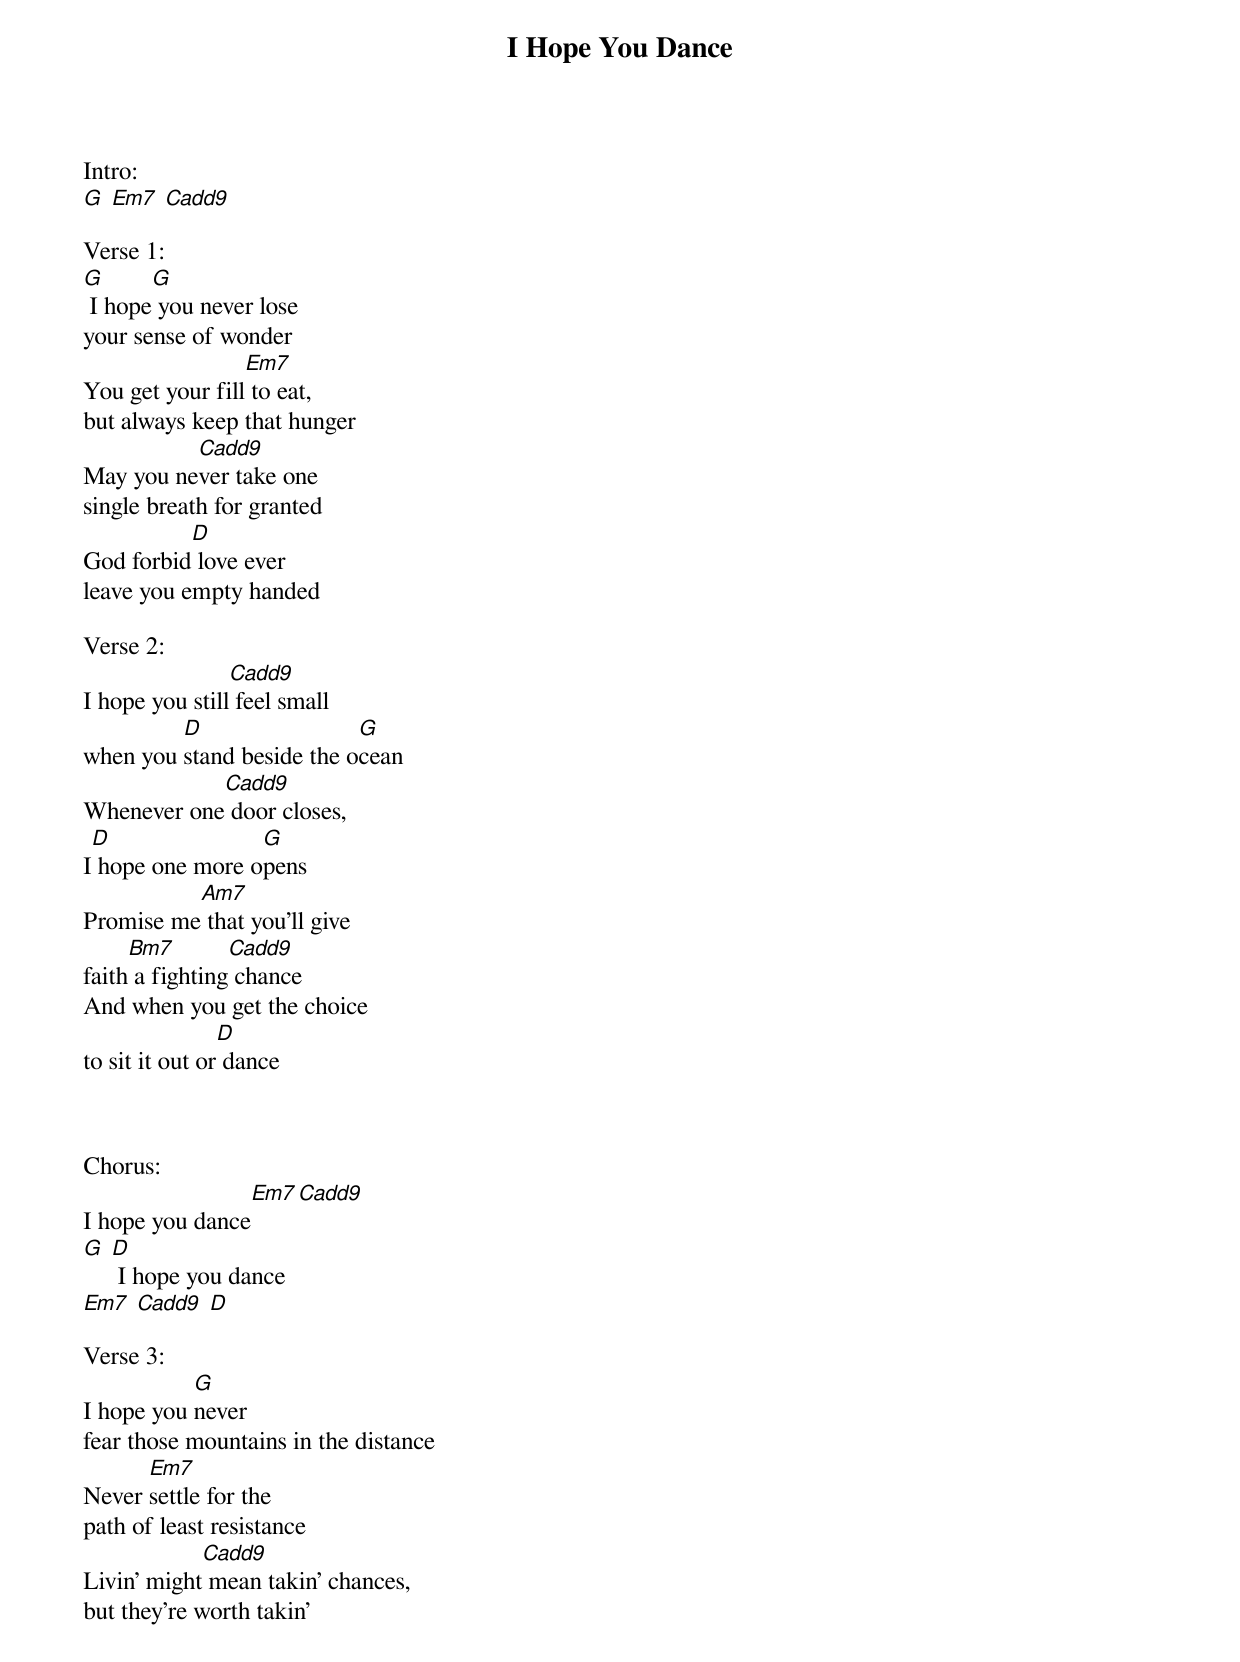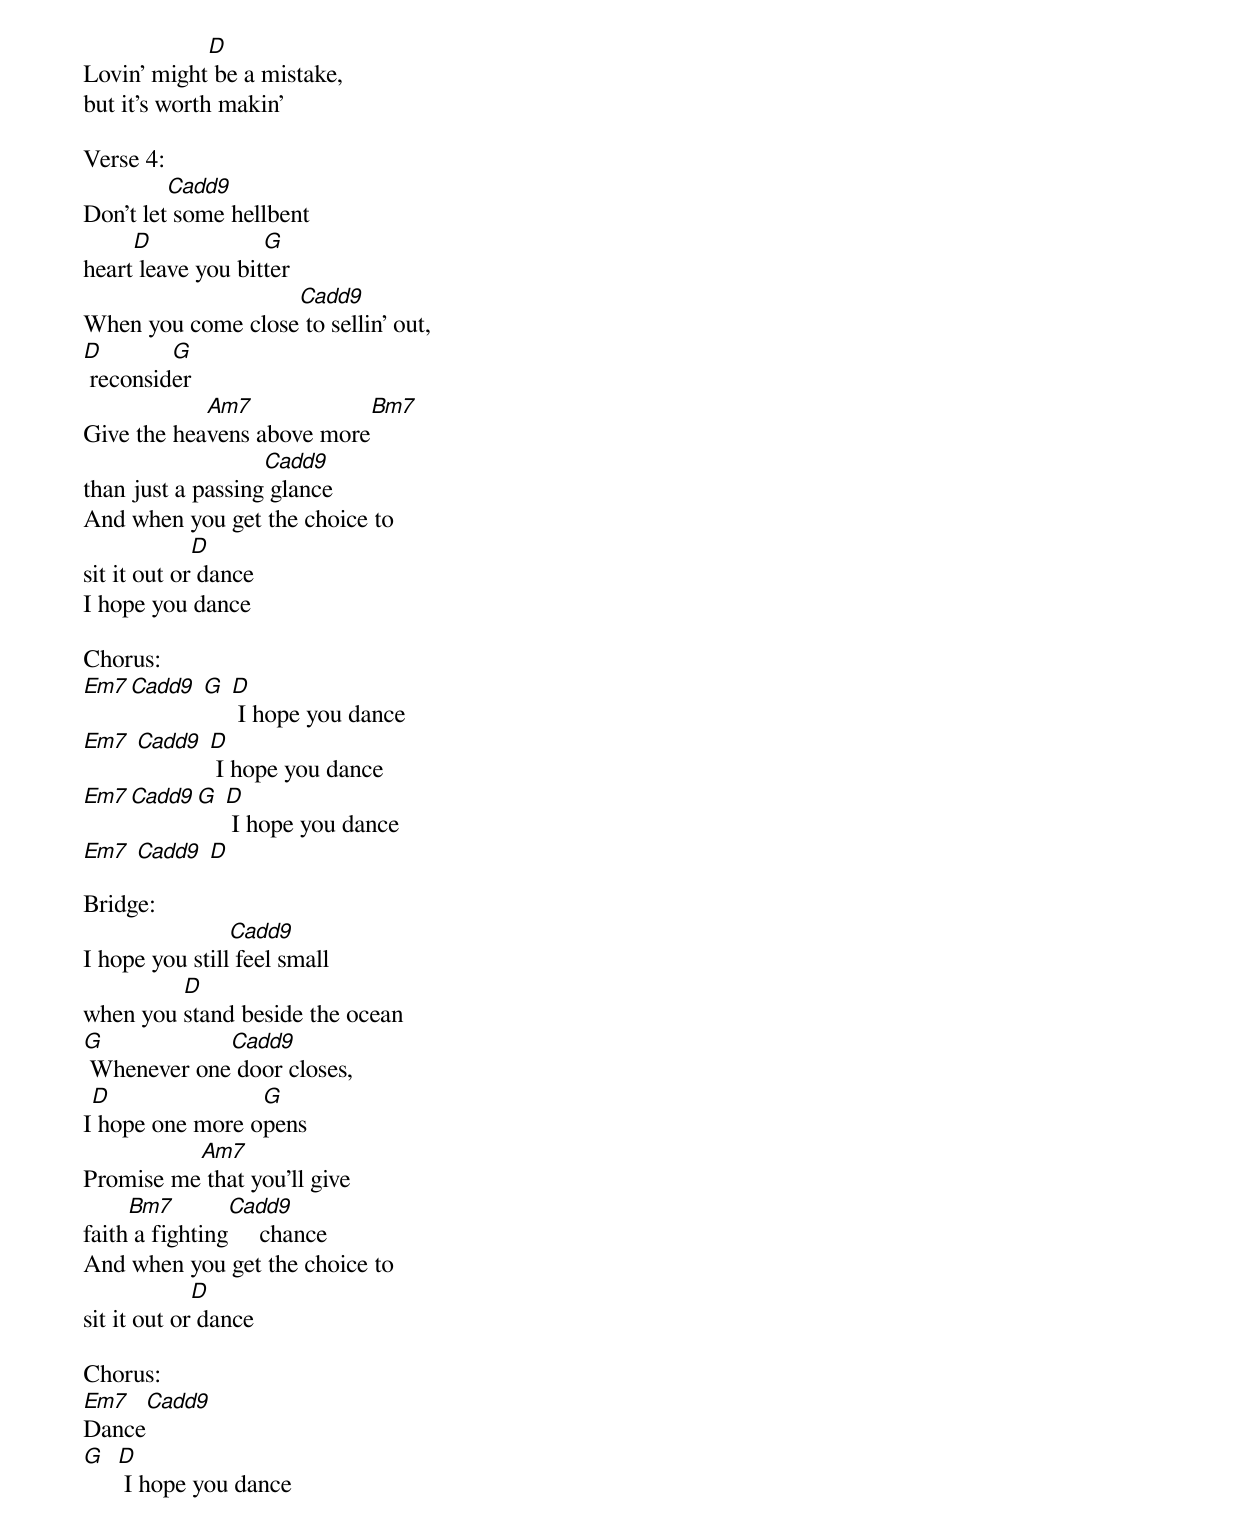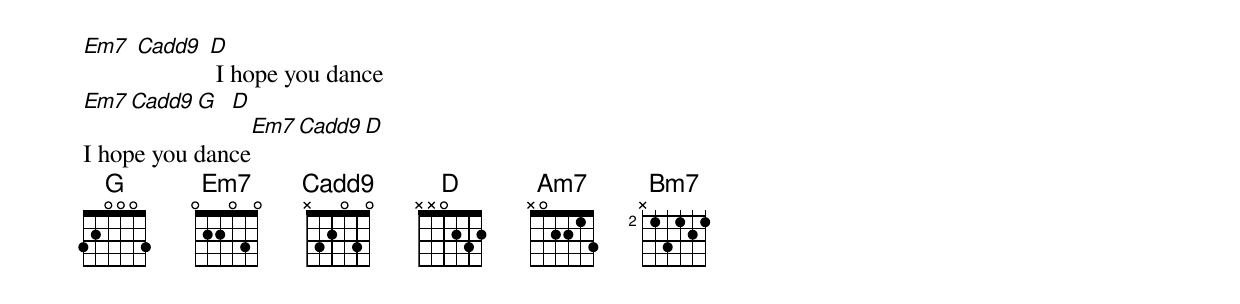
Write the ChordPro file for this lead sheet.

{title:I Hope You Dance}
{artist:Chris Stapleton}
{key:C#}
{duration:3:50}
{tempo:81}

Intro:
[G] [Em7] [Cadd9]

Verse 1:
[G] I hope[G] you never lose
your sense of wonder
You get your fill[Em7] to eat,
but always keep that hunger
May you ne[Cadd9]ver take one
single breath for granted
God forbid[D] love ever
leave you empty handed

Verse 2:
I hope you still[Cadd9] feel small
when you [D]stand beside the o[G]cean
Whenever one[Cadd9] door closes,
I[D] hope one more o[G]pens
Promise me[Am7] that you'll give
faith[Bm7] a fighting[Cadd9] chance
And when you get the choice
to sit it out or[D] dance



Chorus:
I hope you dance[Em7][Cadd9]
[G] [D] I hope you dance
[Em7] [Cadd9] [D]

Verse 3:
I hope you [G]never
fear those mountains in the distance
Never [Em7]settle for the
path of least resistance
Livin' might[Cadd9] mean takin' chances,
but they're worth takin'
Lovin' might[D] be a mistake,
but it's worth makin'

Verse 4:
Don't let[Cadd9] some hellbent
heart[D] leave you bit[G]ter
When you come close[Cadd9] to sellin' out,
[D] reconsid[G]er
Give the hea[Am7]vens above more[Bm7]
than just a passing[Cadd9] glance
And when you get the choice to
sit it out or[D] dance
I hope you dance

Chorus:
[Em7][Cadd9] [G] [D] I hope you dance
[Em7] [Cadd9] [D] I hope you dance
[Em7][Cadd9][G] [D] I hope you dance
[Em7] [Cadd9] [D]

Bridge:
I hope you still[Cadd9] feel small
when you [D]stand beside the ocean
[G] Whenever one[Cadd9] door closes,
I[D] hope one more o[G]pens
Promise me[Am7] that you'll give
faith[Bm7] a fighting[Cadd9]     chance
And when you get the choice to
sit it out or[D] dance

Chorus:
[Em7]Dance[Cadd9]
[G]  [D] I hope you dance
[Em7] [Cadd9] [D] I hope you dance
[Em7][Cadd9][G]  [D]
I hope you dance[Em7][Cadd9][D]
